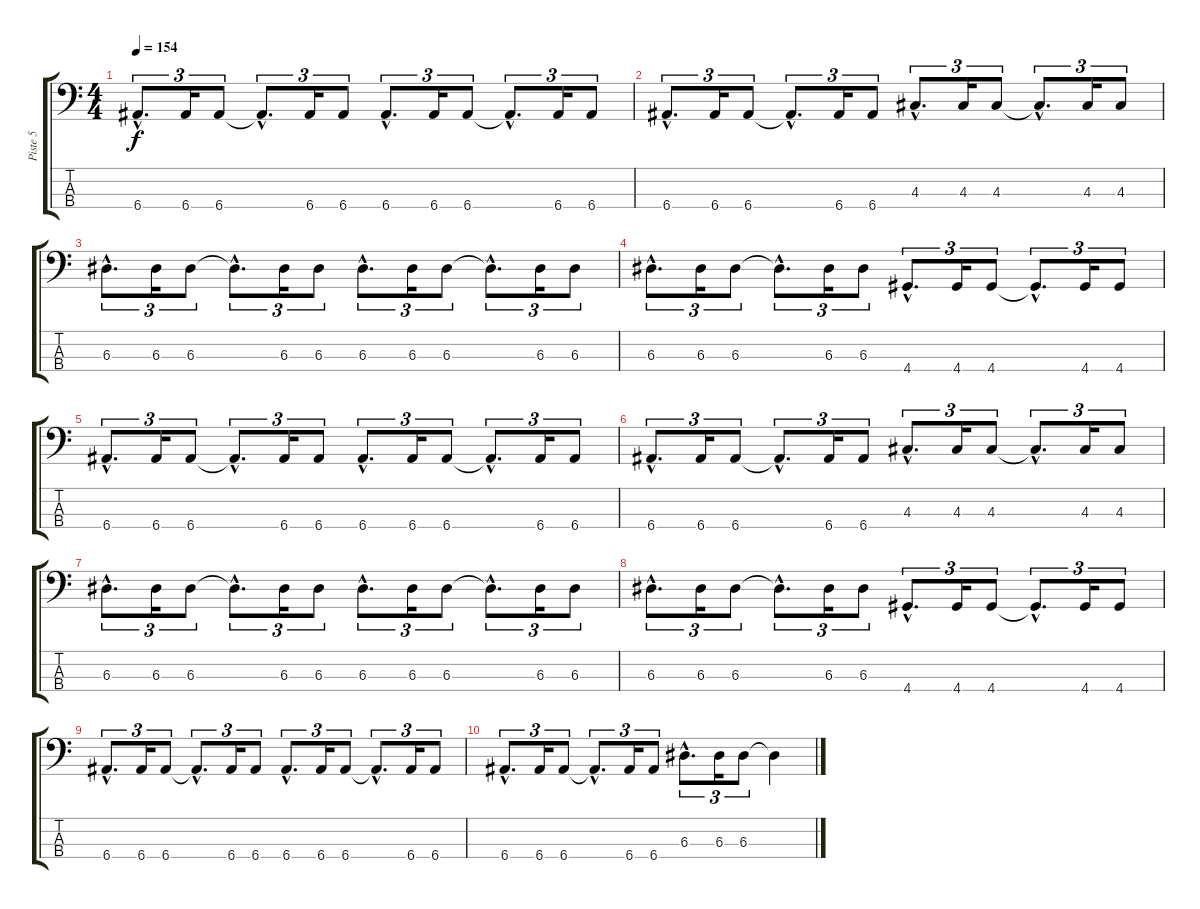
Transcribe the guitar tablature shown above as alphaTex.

\track ("Piste 5" "Piste 5") {instrument electricbasspick}
\staff {score tabs}
\tuning (G2 D2 A1 E1) {hide}
\ts (4 4)
\tempo 154
\clef f4
\ks c
6.4{hac}.8{d tu (3 2) dy f} 6.4.16{tu (3 2)} 6.4.8{tu (3 2)} 6.4{hac t}.8{d tu (3 2)} 6.4.16{tu (3 2)} 6.4.8{tu (3 2)} 6.4{hac}.8{d tu (3 2)} 6.4.16{tu (3 2)} 6.4.8{tu (3 2)} 6.4{hac t}.8{d tu (3 2)} 6.4.16{tu (3 2)} 6.4.8{tu (3 2)} |
6.4{hac}.8{d tu (3 2)} 6.4.16{tu (3 2)} 6.4.8{tu (3 2)} 6.4{hac t}.8{d tu (3 2)} 6.4.16{tu (3 2)} 6.4.8{tu (3 2)} 4.3{hac}.8{d tu (3 2)} 4.3.16{tu (3 2)} 4.3.8{tu (3 2)} 4.3{hac t}.8{d tu (3 2)} 4.3.16{tu (3 2)} 4.3.8{tu (3 2)} |
6.3{hac}.8{d tu (3 2)} 6.3.16{tu (3 2)} 6.3.8{tu (3 2)} 6.3{hac t}.8{d tu (3 2)} 6.3.16{tu (3 2)} 6.3.8{tu (3 2)} 6.3{hac}.8{d tu (3 2)} 6.3.16{tu (3 2)} 6.3.8{tu (3 2)} 6.3{hac t}.8{d tu (3 2)} 6.3.16{tu (3 2)} 6.3.8{tu (3 2)} |
6.3{hac}.8{d tu (3 2)} 6.3.16{tu (3 2)} 6.3.8{tu (3 2)} 6.3{hac t}.8{d tu (3 2)} 6.3.16{tu (3 2)} 6.3.8{tu (3 2)} 4.4{hac}.8{d tu (3 2)} 4.4.16{tu (3 2)} 4.4.8{tu (3 2)} 4.4{hac t}.8{d tu (3 2)} 4.4.16{tu (3 2)} 4.4.8{tu (3 2)} |
6.4{hac}.8{d tu (3 2)} 6.4.16{tu (3 2)} 6.4.8{tu (3 2)} 6.4{hac t}.8{d tu (3 2)} 6.4.16{tu (3 2)} 6.4.8{tu (3 2)} 6.4{hac}.8{d tu (3 2)} 6.4.16{tu (3 2)} 6.4.8{tu (3 2)} 6.4{hac t}.8{d tu (3 2)} 6.4.16{tu (3 2)} 6.4.8{tu (3 2)} |
6.4{hac}.8{d tu (3 2)} 6.4.16{tu (3 2)} 6.4.8{tu (3 2)} 6.4{hac t}.8{d tu (3 2)} 6.4.16{tu (3 2)} 6.4.8{tu (3 2)} 4.3{hac}.8{d tu (3 2)} 4.3.16{tu (3 2)} 4.3.8{tu (3 2)} 4.3{hac t}.8{d tu (3 2)} 4.3.16{tu (3 2)} 4.3.8{tu (3 2)} |
6.3{hac}.8{d tu (3 2)} 6.3.16{tu (3 2)} 6.3.8{tu (3 2)} 6.3{hac t}.8{d tu (3 2)} 6.3.16{tu (3 2)} 6.3.8{tu (3 2)} 6.3{hac}.8{d tu (3 2)} 6.3.16{tu (3 2)} 6.3.8{tu (3 2)} 6.3{hac t}.8{d tu (3 2)} 6.3.16{tu (3 2)} 6.3.8{tu (3 2)} |
6.3{hac}.8{d tu (3 2)} 6.3.16{tu (3 2)} 6.3.8{tu (3 2)} 6.3{hac t}.8{d tu (3 2)} 6.3.16{tu (3 2)} 6.3.8{tu (3 2)} 4.4{hac}.8{d tu (3 2)} 4.4.16{tu (3 2)} 4.4.8{tu (3 2)} 4.4{hac t}.8{d tu (3 2)} 4.4.16{tu (3 2)} 4.4.8{tu (3 2)} |
6.4{hac}.8{d tu (3 2)} 6.4.16{tu (3 2)} 6.4.8{tu (3 2)} 6.4{hac t}.8{d tu (3 2)} 6.4.16{tu (3 2)} 6.4.8{tu (3 2)} 6.4{hac}.8{d tu (3 2)} 6.4.16{tu (3 2)} 6.4.8{tu (3 2)} 6.4{hac t}.8{d tu (3 2)} 6.4.16{tu (3 2)} 6.4.8{tu (3 2)} |
6.4{hac}.8{d tu (3 2)} 6.4.16{tu (3 2)} 6.4.8{tu (3 2)} 6.4{hac t}.8{d tu (3 2)} 6.4.16{tu (3 2)} 6.4.8{tu (3 2)} 6.3{hac}.8{d tu (3 2)} 6.3.16{tu (3 2)} 6.3.8{tu (3 2)} 6.3{t}.4
